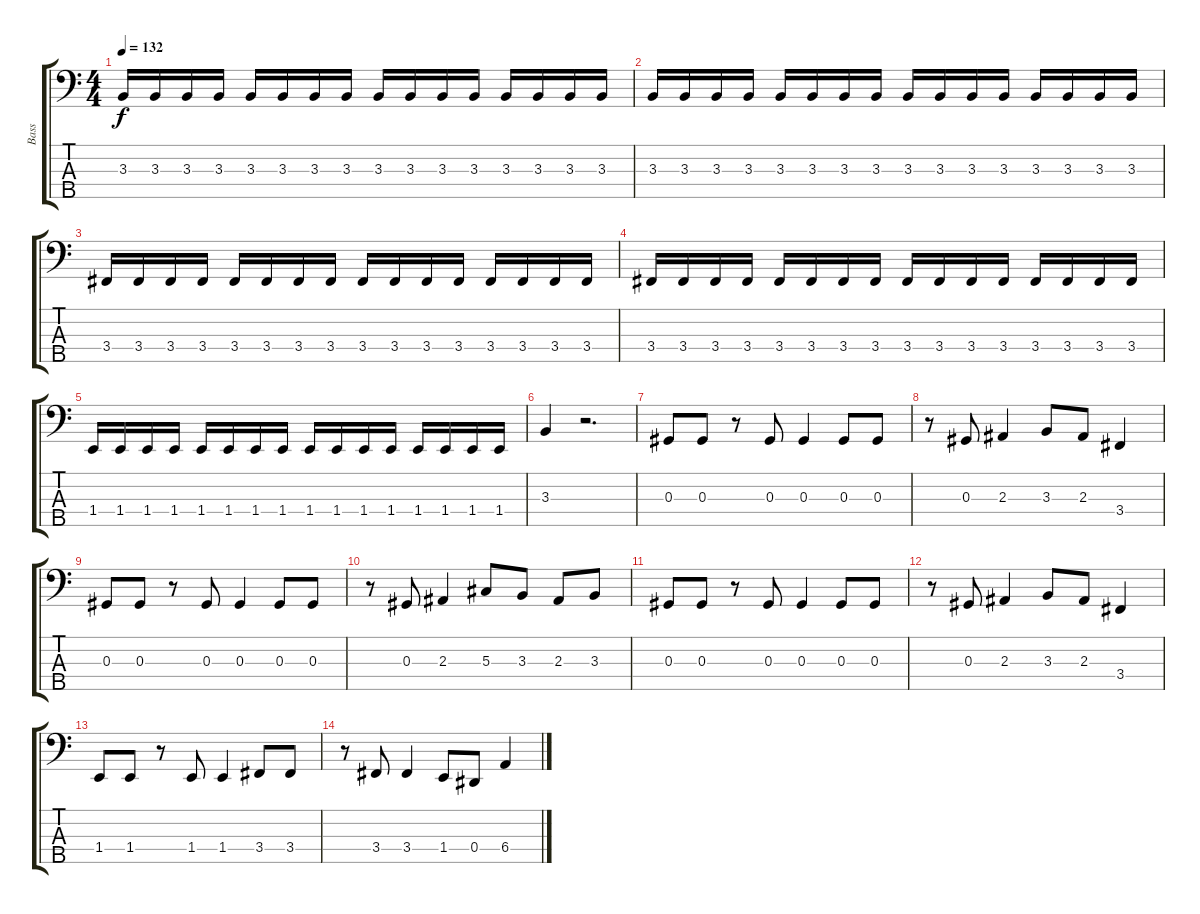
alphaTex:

\track ("Bass" "Bass") {mute instrument electricbassfinger}
\staff {score tabs}
\tuning (Gb2 Db2 Ab1 Eb1 Bb0) {hide}
\ts (4 4)
\tempo 132
\clef f4
\ks c
3.3.16{dy f} 3.3.16 3.3.16 3.3.16 3.3.16 3.3.16 3.3.16 3.3.16 3.3.16 3.3.16 3.3.16 3.3.16 3.3.16 3.3.16 3.3.16 3.3.16 |
3.3.16 3.3.16 3.3.16 3.3.16 3.3.16 3.3.16 3.3.16 3.3.16 3.3.16 3.3.16 3.3.16 3.3.16 3.3.16 3.3.16 3.3.16 3.3.16 |
3.4.16 3.4.16 3.4.16 3.4.16 3.4.16 3.4.16 3.4.16 3.4.16 3.4.16 3.4.16 3.4.16 3.4.16 3.4.16 3.4.16 3.4.16 3.4.16 |
3.4.16 3.4.16 3.4.16 3.4.16 3.4.16 3.4.16 3.4.16 3.4.16 3.4.16 3.4.16 3.4.16 3.4.16 3.4.16 3.4.16 3.4.16 3.4.16 |
1.4.16 1.4.16 1.4.16 1.4.16 1.4.16 1.4.16 1.4.16 1.4.16 1.4.16 1.4.16 1.4.16 1.4.16 1.4.16 1.4.16 1.4.16 1.4.16 |
3.3.4 r.2{d} |
0.3.8 0.3.8 r.8 0.3.8 0.3.4 0.3.8 0.3.8 |
r.8 0.3.8 2.3.4 3.3.8 2.3.8 3.4.4 |
0.3.8 0.3.8 r.8 0.3.8 0.3.4 0.3.8 0.3.8 |
r.8 0.3.8 2.3.4 5.3.8 3.3.8 2.3.8 3.3.8 |
0.3.8 0.3.8 r.8 0.3.8 0.3.4 0.3.8 0.3.8 |
r.8 0.3.8 2.3.4 3.3.8 2.3.8 3.4.4 |
1.4.8 1.4.8 r.8 1.4.8 1.4.4 3.4.8 3.4.8 |
r.8 3.4.8 3.4.4 1.4.8 0.4.8 6.4.4
